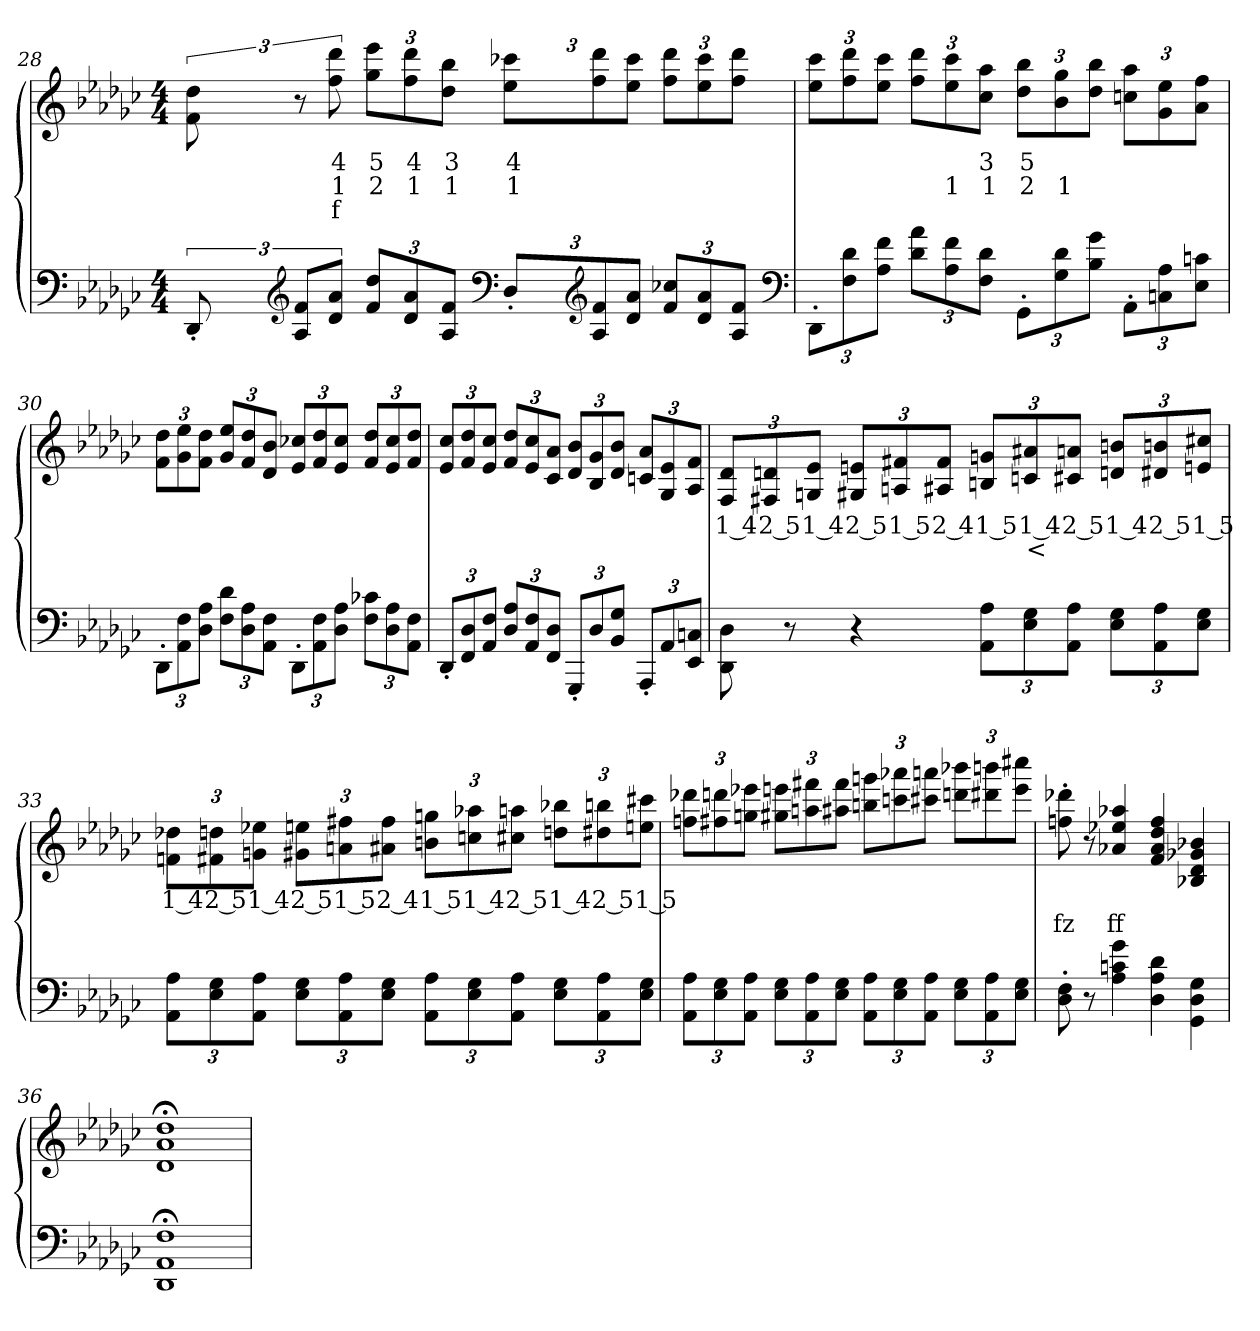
**kern	**kern	**text	**text	**text
*part2	*part1	*part1	*part1	*part1
*staff2	*staff1	*staff1	*staff1	*staff1
*clefF4	*clefG2	*	*	*
*k[b-e-a-d-g-c-]	*k[b-e-a-d-g-c-]	*	*	*
*M4/4	*M4/4	*	*	*
=28	=28	=28	=28	=28
12DD-'>	12dd-\ 12f\	.	.	.
*clefG2	*	*	*	*
12f 12A-L	12r	.	.	.
12a- 12d-J	12ddd- 12ff	4	1	f
12dd- 12fL	12eee- 12gg-L	5	2	.
12a- 12d-	12ddd- 12ff	4	1	.
12f 12A-J	12bb- 12dd-J	3	1	.
*clefF4	*	*	*	*
12D-'>L	12ccc-X 12ee-L	4	1	.
*clefG2	*	*	*	*
12f 12A-	12ddd- 12ff	.	.	.
12a- 12d-J	12ccc- 12ee-J	.	.	.
12cc-X 12fL	12ddd- 12ffL	.	.	.
12a- 12d-	12ccc- 12ee-	.	.	.
12f 12A-J	12ddd- 12ffJ	.	.	.
*clefF4	*	*	*	*
=29	=29	=29	=29	=29
12DD-'>/L	12ccc- 12ee-L	.	.	.
12d-\ 12F\	12ddd- 12ff	.	.	.
12f\ 12A-\J	12ccc- 12ee-J	.	.	.
12a- 12d-L	12ddd- 12ffL	.	.	.
12f 12A-	12ccc- 12ee-	.	1	.
12d- 12FJ	12aa- 12cc-J	3	1	.
12GG-'>L	12bb- 12dd-L	5	2	.
12d- 12G-	12gg- 12b-	.	1	.
12g- 12B-J	12bb- 12dd-J	.	.	.
12AA-'>L	12aa- 12ccnL	.	.	.
12A- 12Cn	12ee- 12g-	.	.	.
12c 12E-J	12ff 12a-J	.	.	.
=30	=30	=30	=30	=30
12DD-'>L	12dd- 12fL	.	.	.
12F\ 12AA-\	12ee- 12g-	.	.	.
12A- 12D-J	12dd- 12fJ	.	.	.
12d- 12FL	12ee- 12g-L	.	.	.
12A- 12D-	12dd- 12f	.	.	.
12F 12AA-J	12b- 12d-J	.	.	.
12DD-'>L	12cc-X 12e-L	.	.	.
12F\ 12AA-\	12dd- 12f	.	.	.
12A- 12D-J	12cc- 12e-J	.	.	.
12c-X 12FL	12dd- 12fL	.	.	.
12A- 12D-	12cc- 12e-	.	.	.
12F 12AA-J	12dd- 12fJ	.	.	.
=31	=31	=31	=31	=31
12DD-'>L	12cc- 12e-L	.	.	.
12D- 12FF	12dd- 12f	.	.	.
12F 12AA-J	12cc- 12e-J	.	.	.
12A- 12D-L	12dd- 12fL	.	.	.
12F 12AA-	12cc- 12e-	.	.	.
12D- 12FFJ	12a- 12c-J	.	.	.
12GGG-'>L	12b- 12d-L	.	.	.
12D-	12g- 12B-	.	.	.
12G- 12BB-J	12b- 12d-J	.	.	.
12AAA-'>L	12a- 12cnL	.	.	.
12AA-	12e- 12G-	.	.	.
12Cn 12EE-J	12f 12A-J	.	.	.
=32	=32	=32	=32	=32
8D-\ 8DD-\	12d- 12FL	1 4	.	.
.	12dn 12F#X	2 5	.	.
8r	.	.	.	.
.	12e- 12GnJ	1 4	.	.
4r	12en 12G#XL	2 5	.	.
.	12f# 12An	1 5	.	.
.	12f# 12A#XJ	2 4	.	.
12A- 12AA-L	12gn 12BnL	1 5	.	.
12G- 12E-	12a# 12cn	1 4	<	.
12A- 12AA-J	12an 12c#XJ	2 5	.	.
12G- 12E-L	12bn 12dnL	1 4	.	.
12A- 12AA-	12bn 12d#X	2 5	.	.
12G- 12E-J	12cc# 12enJ	1 5	.	.
=33	=33	=33	=33	=33
12A- 12AA-L	12dd-X 12fnL	1 4	.	.
12G- 12E-	12ddn 12f#X	2 5	.	.
12A- 12AA-J	12ee-X 12gnJ	1 4	.	.
12G- 12E-L	12een 12g#XL	2 5	.	.
12A- 12AA-	12ff# 12an	1 5	.	.
12G- 12E-J	12ff# 12a#XJ	2 4	.	.
12A- 12AA-L	12ggn 12bnL	1 5	.	.
12G- 12E-	12aa-X 12ccn	1 4	.	.
12A- 12AA-J	12aan 12cc#XJ	2 5	.	.
12G- 12E-L	12bb-X 12ddnL	1 4	.	.
12A- 12AA-	12bbn 12dd#X	2 5	.	.
12G- 12E-J	12ccc# 12eenJ	1 5	.	.
=34	=34	=34	=34	=34
12A- 12AA-L	12ddd-X 12ffnL	.	.	.
12G- 12E-	12dddn 12ff#X	.	.	.
12A- 12AA-J	12eee-X\ 12ggn\J	.	.	.
12G- 12E-L	12eeen 12gg#XL	.	.	.
12A- 12AA-	12fff# 12aan	.	.	.
12G- 12E-J	12fff# 12aa#XJ	.	.	.
12A- 12AA-L	12gggn 12bbnL	.	.	.
12G- 12E-	12aaa-X 12cccn	.	.	.
12A- 12AA-J	12aaan 12ccc#XJ	.	.	.
12G- 12E-L	12bbb-X 12dddnL	.	.	.
12A- 12AA-	12bbbn 12ddd#X	.	.	.
12G- 12E-J	12cccc# 12eeeJ	.	.	.
=35	=35	=35	=35	=35
8F'> 8D-'>	8ddd-X'> 8ffn'>	.	fz	.
8r	8r	.	.	.
4g- 4cn 4A-	4aa-X/ 4ee-X/ 4a-X/	.	ff	.
4d- 4A- 4D-	4ff/ 4dd-/ 4a-/ 4f/	.	.	.
4G-\ 4D-\ 4GG-\	4b-X 4g-X 4d- 4B-X	.	.	.
=36	=36	=36	=36	=36
1F;< 1AA-;< 1DD-;<	1dd-;< 1a-;< 1d-;<	.	.	.
=	=	=	=	=
*-	*-	*-	*-	*-
